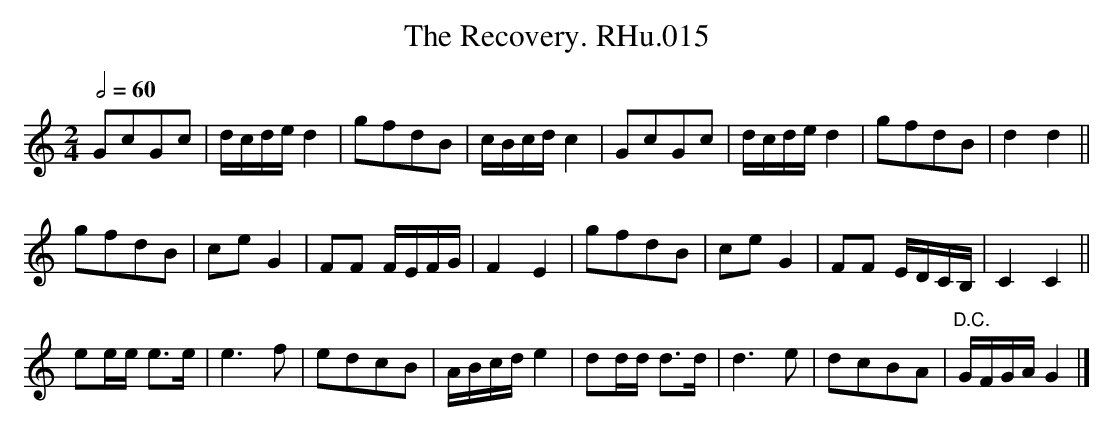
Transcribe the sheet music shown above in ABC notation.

X:1
T:Recovery. RHu.015, The
M:2/4
L:1/8
Q:1/2=60
K:C
GcGc|d/c/d/e/d2|gfdB|c/B/c/d/c2|GcGc|d/c/d/e/d2|gfdB|d2d2||
gfdB|ceG2|FF F/E/F/G/|F2E2|gfdB|ceG2|FF E/D/C/B,/|C2C2||
ee/e/ e>e|e3f|edcB|A/B/c/d/e2|dd/d/ d>d|d3e|dcBA|"D.C."G/F/G/A/G2|]
